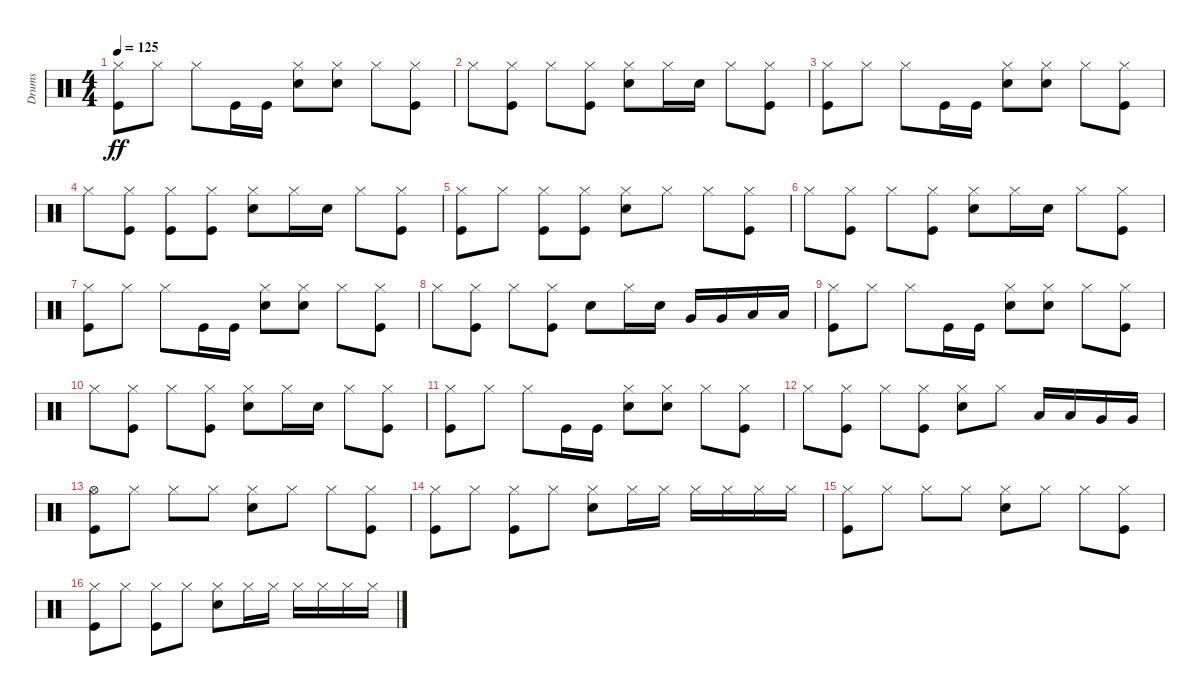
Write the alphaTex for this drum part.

\track ("Drums" "Drums") {instrument percussion}
\staff {score}
\articulation defaults
\ts (4 4)
\tempo 125
\clef neutral
\ks c
("Kick (hit)" "Hi-Hat (closed)").8{dy ff} "Hi-Hat (closed)".8 "Hi-Hat (closed)".8 "Kick (hit)".16 "Kick (hit)".16 ("Snare (hit) 2" "Hi-Hat (closed)").8 ("Snare (hit) 2" "Hi-Hat (closed)").8 "Hi-Hat (closed)".8 ("Kick (hit)" "Hi-Hat (closed)").8 |
"Hi-Hat (closed)".8 ("Kick (hit)" "Hi-Hat (closed)").8 "Hi-Hat (closed)".8 ("Kick (hit)" "Hi-Hat (closed)").8 ("Snare (hit) 2" "Hi-Hat (closed)").8 "Hi-Hat (closed)".16 "Snare (hit) 2".16 "Hi-Hat (closed)".8 ("Kick (hit)" "Hi-Hat (closed)").8 |
("Kick (hit)" "Hi-Hat (closed)").8 "Hi-Hat (closed)".8 "Hi-Hat (closed)".8 "Kick (hit)".16 "Kick (hit)".16 ("Snare (hit) 2" "Hi-Hat (closed)").8 ("Snare (hit) 2" "Hi-Hat (closed)").8 "Hi-Hat (closed)".8 ("Kick (hit)" "Hi-Hat (closed)").8 |
"Hi-Hat (closed)".8 ("Kick (hit)" "Hi-Hat (closed)").8 ("Kick (hit)" "Hi-Hat (closed)").8 ("Kick (hit)" "Hi-Hat (closed)").8 ("Snare (hit) 2" "Hi-Hat (closed)").8 "Hi-Hat (closed)".16 "Snare (hit) 2".16 "Hi-Hat (closed)".8 ("Kick (hit)" "Hi-Hat (closed)").8 |
("Kick (hit)" "Hi-Hat (closed)").8 "Hi-Hat (closed)".8 ("Kick (hit)" "Hi-Hat (closed)").8 ("Kick (hit)" "Hi-Hat (closed)").8 ("Snare (hit) 2" "Hi-Hat (closed)").8 "Hi-Hat (closed)".8 "Hi-Hat (closed)".8 ("Kick (hit)" "Hi-Hat (closed)").8 |
"Hi-Hat (closed)".8 ("Kick (hit)" "Hi-Hat (closed)").8 "Hi-Hat (closed)".8 ("Kick (hit)" "Hi-Hat (closed)").8 ("Snare (hit) 2" "Hi-Hat (closed)").8 "Hi-Hat (closed)".16 "Snare (hit) 2".16 "Hi-Hat (closed)".8 ("Kick (hit)" "Hi-Hat (closed)").8 |
("Kick (hit)" "Hi-Hat (closed)").8 "Hi-Hat (closed)".8 "Hi-Hat (closed)".8 "Kick (hit)".16 "Kick (hit)".16 ("Snare (hit) 2" "Hi-Hat (closed)").8 ("Snare (hit) 2" "Hi-Hat (closed)").8 "Hi-Hat (closed)".8 ("Kick (hit)" "Hi-Hat (closed)").8 |
"Hi-Hat (closed)".8 ("Kick (hit)" "Hi-Hat (closed)").8 "Hi-Hat (closed)".8 ("Kick (hit)" "Hi-Hat (closed)").8 "Snare (hit) 2".8 "Hi-Hat (closed)".16 "Snare (hit) 2".16 "Very Low Tom (hit)".16 "Very Low Tom (hit)".16 "Low Floor Tom (hit)".16 "Low Floor Tom (hit)".16 |
("Kick (hit)" "Hi-Hat (closed)").8 "Hi-Hat (closed)".8 "Hi-Hat (closed)".8 "Kick (hit)".16 "Kick (hit)".16 ("Snare (hit) 2" "Hi-Hat (closed)").8 ("Snare (hit) 2" "Hi-Hat (closed)").8 "Hi-Hat (closed)".8 ("Kick (hit)" "Hi-Hat (closed)").8 |
"Hi-Hat (closed)".8 ("Kick (hit)" "Hi-Hat (closed)").8 "Hi-Hat (closed)".8 ("Kick (hit)" "Hi-Hat (closed)").8 ("Snare (hit) 2" "Hi-Hat (closed)").8 "Hi-Hat (closed)".16 "Snare (hit) 2".16 "Hi-Hat (closed)".8 ("Kick (hit)" "Hi-Hat (closed)").8 |
("Kick (hit)" "Hi-Hat (closed)").8 "Hi-Hat (closed)".8 "Hi-Hat (closed)".8 "Kick (hit)".16 "Kick (hit)".16 ("Snare (hit) 2" "Hi-Hat (closed)").8 ("Snare (hit) 2" "Hi-Hat (closed)").8 "Hi-Hat (closed)".8 ("Kick (hit)" "Hi-Hat (closed)").8 |
"Hi-Hat (closed)".8 ("Kick (hit)" "Hi-Hat (closed)").8 "Hi-Hat (closed)".8 ("Kick (hit)" "Hi-Hat (closed)").8 ("Snare (hit) 2" "Hi-Hat (closed)").8 "Hi-Hat (closed)".8 "Low Tom (hit)".16 "Low Tom (hit)".16 "Very Low Tom (hit)".16 "Very Low Tom (hit)".16 |
("Kick (hit)" "Hi-Hat (open)").8 "Hi-Hat (closed)".8 "Hi-Hat (closed)".8 "Hi-Hat (closed)".8 ("Snare (hit) 2" "Hi-Hat (closed)").8 "Hi-Hat (closed)".8 "Hi-Hat (closed)".8 ("Kick (hit)" "Hi-Hat (closed)").8 |
("Kick (hit)" "Hi-Hat (closed)").8 "Hi-Hat (closed)".8 ("Kick (hit)" "Hi-Hat (closed)").8 "Hi-Hat (closed)".8 ("Snare (hit) 2" "Hi-Hat (closed)").8 "Hi-Hat (closed)".16 "Hi-Hat (closed)".16 "Hi-Hat (closed)".16 "Hi-Hat (closed)".16 "Hi-Hat (closed)".16 "Hi-Hat (closed)".16 |
("Kick (hit)" "Hi-Hat (closed)").8 "Hi-Hat (closed)".8 "Hi-Hat (closed)".8 "Hi-Hat (closed)".8 ("Snare (hit) 2" "Hi-Hat (closed)").8 "Hi-Hat (closed)".8 "Hi-Hat (closed)".8 ("Kick (hit)" "Hi-Hat (closed)").8 |
("Kick (hit)" "Hi-Hat (closed)").8 "Hi-Hat (closed)".8 ("Kick (hit)" "Hi-Hat (closed)").8 "Hi-Hat (closed)".8 ("Snare (hit) 2" "Hi-Hat (closed)").8 "Hi-Hat (closed)".16 "Hi-Hat (closed)".16 "Hi-Hat (closed)".16 "Hi-Hat (closed)".16 "Hi-Hat (closed)".16 "Hi-Hat (closed)".16
